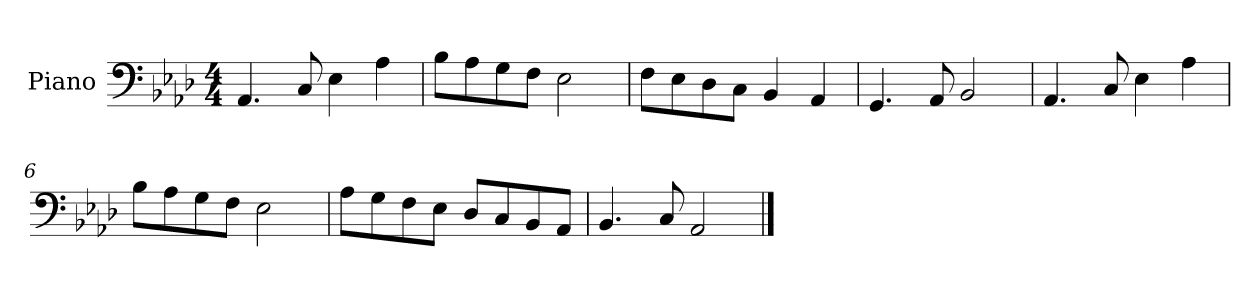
**kern
*part1
*staff1
*I"Piano
*I'Pno
*clefF4
*k[b-e-a-d-]
*M4/4
=1
4.AA-/
8C/
4E-\
4A-\
=2
8B-\L
8A-\
8G\
8F\J
2E-\
=3
8F\L
8E-\
8D-\
8C\J
4BB-/
4AA-/
=4
4.GG/
8AA-/
2BB-/
=5
4.AA-/
8C/
4E-\
4A-\
=6
8B-\L
8A-\
8G\
8F\J
2E-\
=7
8A-\L
8G\
8F\
8E-\J
8D-/L
8C/
8BB-/
8AA-/J
=8
4.BB-/
8C/
2AA-/
==
*-
